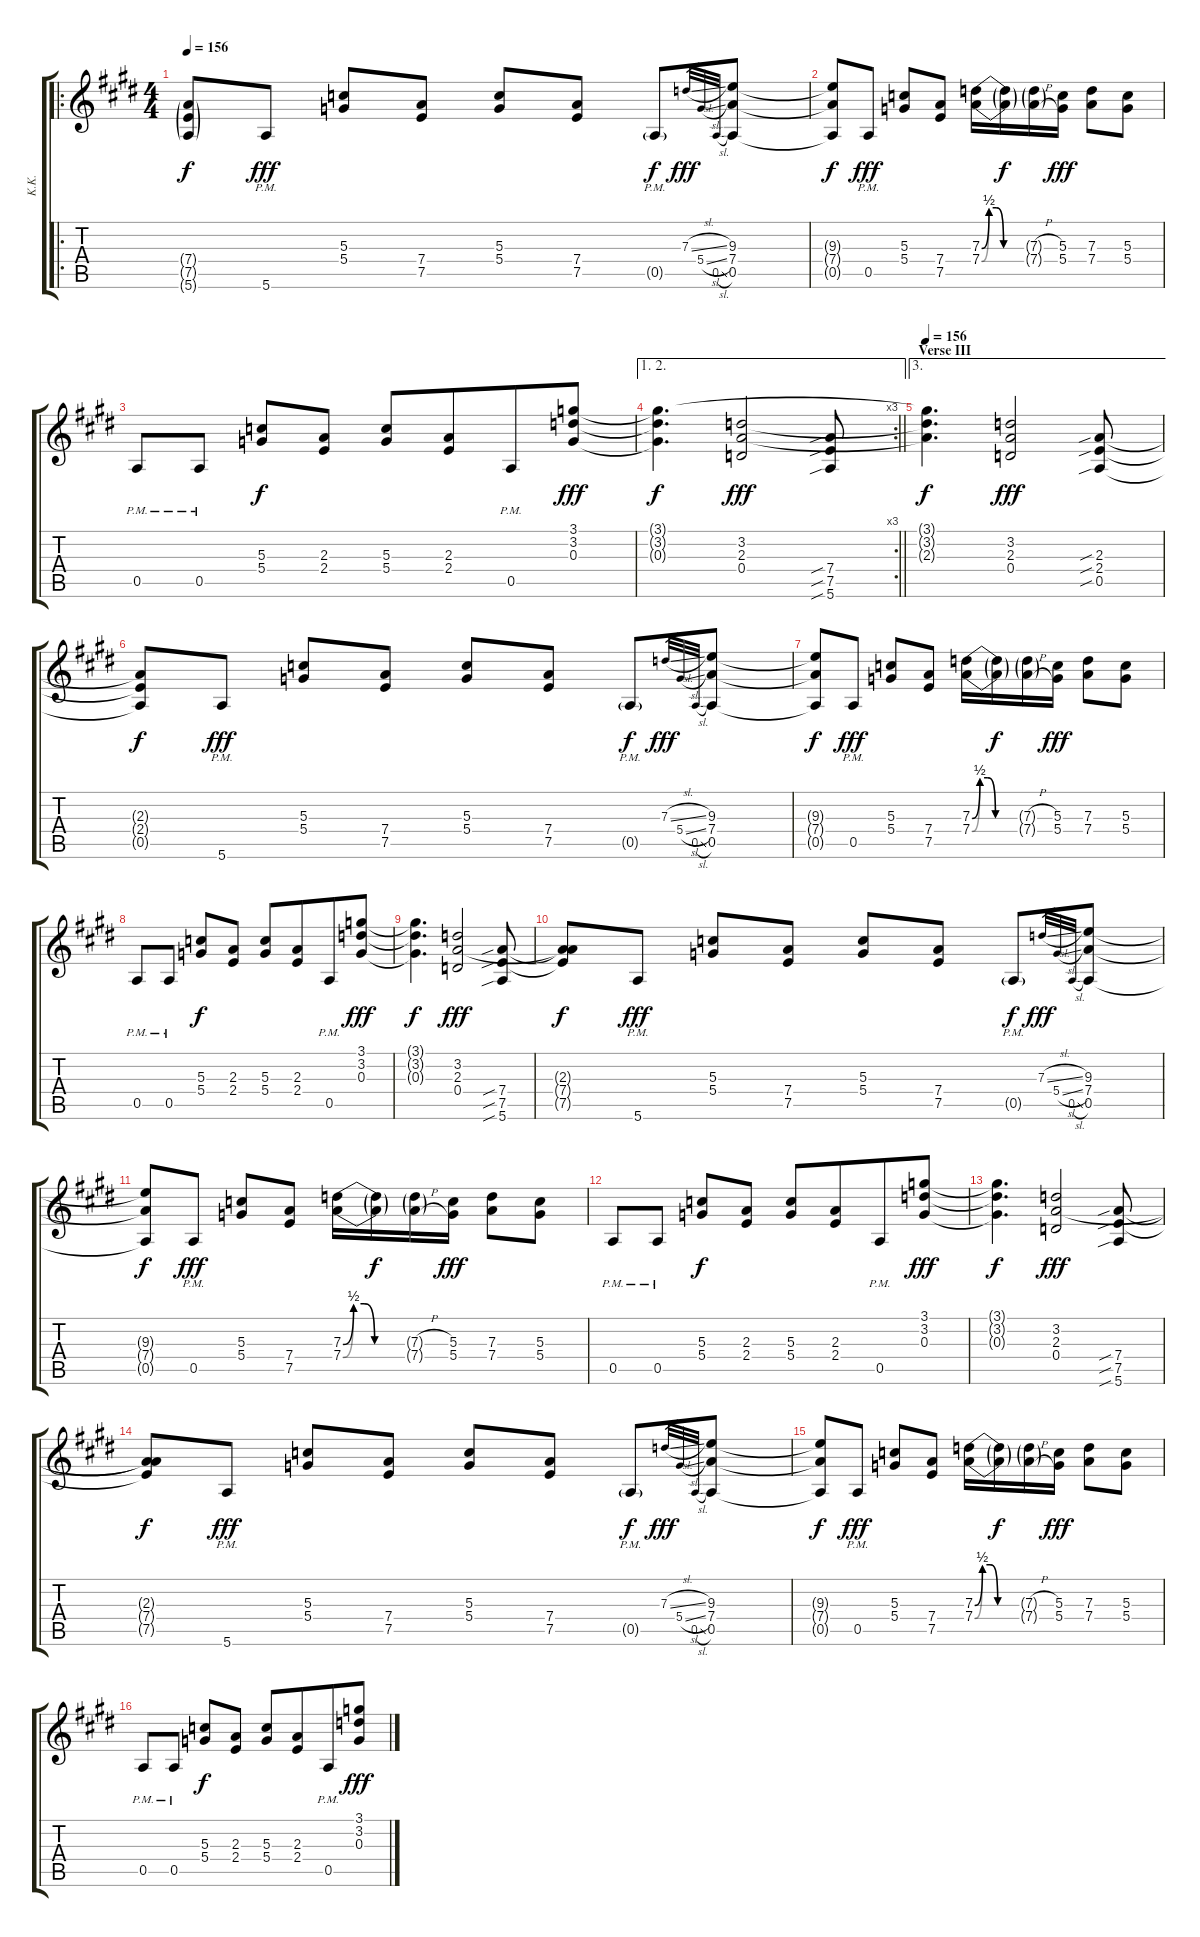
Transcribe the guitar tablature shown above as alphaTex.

\track ("K.K." "K.K.") {instrument overdrivenguitar}
\staff {score tabs}
\tuning (E4 B3 G3 D3 A2 E2) {hide}
\ro
\ts (4 4)
\tempo 156
\clef g2
\ks e
(7.4{g} 7.5{g} 5.6{g}).8{dy f} 5.6{pm}.8{dy fff} (5.3 5.4).8 (7.4 7.5).8 (5.3 5.4).8 (7.4 7.5).8 0.5{g pm}.8{dy f} 7.3{sl}.32{gr dy fff} 5.4{sl}.32{gr} 0.5{sl}.32{gr} (9.3 7.4 0.5).8 |
(9.3{t} 7.4{t} 0.5{t}).8{dy f} 0.5{pm}.8{dy fff} (5.3 5.4).8 (7.4 7.5).8 (7.3{be (custom 0 0 10 2 20 2 30 0 60 0)} 7.4{be (custom 0 0 10 2 20 2 30 0 60 0)}).16 (7.3{t} 7.4{t}).16{dy f} (7.3{h g} 7.4{h g}).16 (5.3 5.4).16{dy fff} (7.3 7.4).8 (5.3 5.4).8 |
0.5{pm}.8 0.5{pm}.8 (5.3 5.4).8{dy f} (2.3 2.4).8{beam split} (5.3 5.4).8 (2.3 2.4).8{beam merge} 0.5{pm}.8 (3.1 3.2 0.3).8{dy fff} |
\ae (1 2)
\rc 3
\barLineRight lightlight
(3.1{t} 3.2{t} 0.3{t}).4{d dy f} (3.2 2.3 0.4).2{dy fff} (7.4{sib} 7.5{sib} 5.6{sib}).8 |
\ae 3
\section ("" "Verse III")
\tempo 156
(3.1{t} 3.2{t} 2.3{t}).4{d dy f} (3.2 2.3 0.4).2{dy fff} (2.3{sib} 2.4{sib} 0.5{sib}).8 |
(2.3{t} 2.4{t} 0.5{t}).8{dy f} 5.6{pm}.8{dy fff} (5.3 5.4).8 (7.4 7.5).8 (5.3 5.4).8 (7.4 7.5).8 0.5{g pm}.8{dy f} 7.3{sl}.32{gr dy fff} 5.4{sl}.32{gr} 0.5{sl}.32{gr} (9.3 7.4 0.5).8 |
(9.3{t} 7.4{t} 0.5{t}).8{dy f} 0.5{pm}.8{dy fff} (5.3 5.4).8 (7.4 7.5).8 (7.3{be (custom 0 0 10 2 20 2 30 0 60 0)} 7.4{be (custom 0 0 10 2 20 2 30 0 60 0)}).16 (7.3{t} 7.4{t}).16{dy f} (7.3{h g} 7.4{h g}).16 (5.3 5.4).16{dy fff} (7.3 7.4).8 (5.3 5.4).8 |
0.5{pm}.8 0.5{pm}.8 (5.3 5.4).8{dy f} (2.3 2.4).8{beam split} (5.3 5.4).8 (2.3 2.4).8{beam merge} 0.5{pm}.8 (3.1 3.2 0.3).8{dy fff} |
(3.1{t} 3.2{t} 0.3{t}).4{d dy f} (3.2 2.3 0.4).2{dy fff} (7.4{sib} 7.5{sib} 5.6{sib}).8 |
(2.3{t} 7.4{t} 7.5{t}).8{dy f} 5.6{pm}.8{dy fff} (5.3 5.4).8 (7.4 7.5).8 (5.3 5.4).8 (7.4 7.5).8 0.5{g pm}.8{dy f} 7.3{sl}.32{gr dy fff} 5.4{sl}.32{gr} 0.5{sl}.32{gr} (9.3 7.4 0.5).8 |
(9.3{t} 7.4{t} 0.5{t}).8{dy f} 0.5{pm}.8{dy fff} (5.3 5.4).8 (7.4 7.5).8 (7.3{be (custom 0 0 10 2 20 2 30 0 60 0)} 7.4{be (custom 0 0 10 2 20 2 30 0 60 0)}).16 (7.3{t} 7.4{t}).16{dy f} (7.3{h g} 7.4{h g}).16 (5.3 5.4).16{dy fff} (7.3 7.4).8 (5.3 5.4).8 |
0.5{pm}.8 0.5{pm}.8 (5.3 5.4).8{dy f} (2.3 2.4).8{beam split} (5.3 5.4).8 (2.3 2.4).8{beam merge} 0.5{pm}.8 (3.1 3.2 0.3).8{dy fff} |
(3.1{t} 3.2{t} 0.3{t}).4{d dy f} (3.2 2.3 0.4).2{dy fff} (7.4{sib} 7.5{sib} 5.6{sib}).8 |
(2.3{t} 7.4{t} 7.5{t}).8{dy f} 5.6{pm}.8{dy fff} (5.3 5.4).8 (7.4 7.5).8 (5.3 5.4).8 (7.4 7.5).8 0.5{g pm}.8{dy f} 7.3{sl}.32{gr dy fff} 5.4{sl}.32{gr} 0.5{sl}.32{gr} (9.3 7.4 0.5).8 |
(9.3{t} 7.4{t} 0.5{t}).8{dy f} 0.5{pm}.8{dy fff} (5.3 5.4).8 (7.4 7.5).8 (7.3{be (custom 0 0 10 2 20 2 30 0 60 0)} 7.4{be (custom 0 0 10 2 20 2 30 0 60 0)}).16 (7.3{t} 7.4{t}).16{dy f} (7.3{h g} 7.4{h g}).16 (5.3 5.4).16{dy fff} (7.3 7.4).8 (5.3 5.4).8 |
0.5{pm}.8 0.5{pm}.8 (5.3 5.4).8{dy f} (2.3 2.4).8{beam split} (5.3 5.4).8 (2.3 2.4).8{beam merge} 0.5{pm}.8 (3.1 3.2 0.3).8{dy fff}
